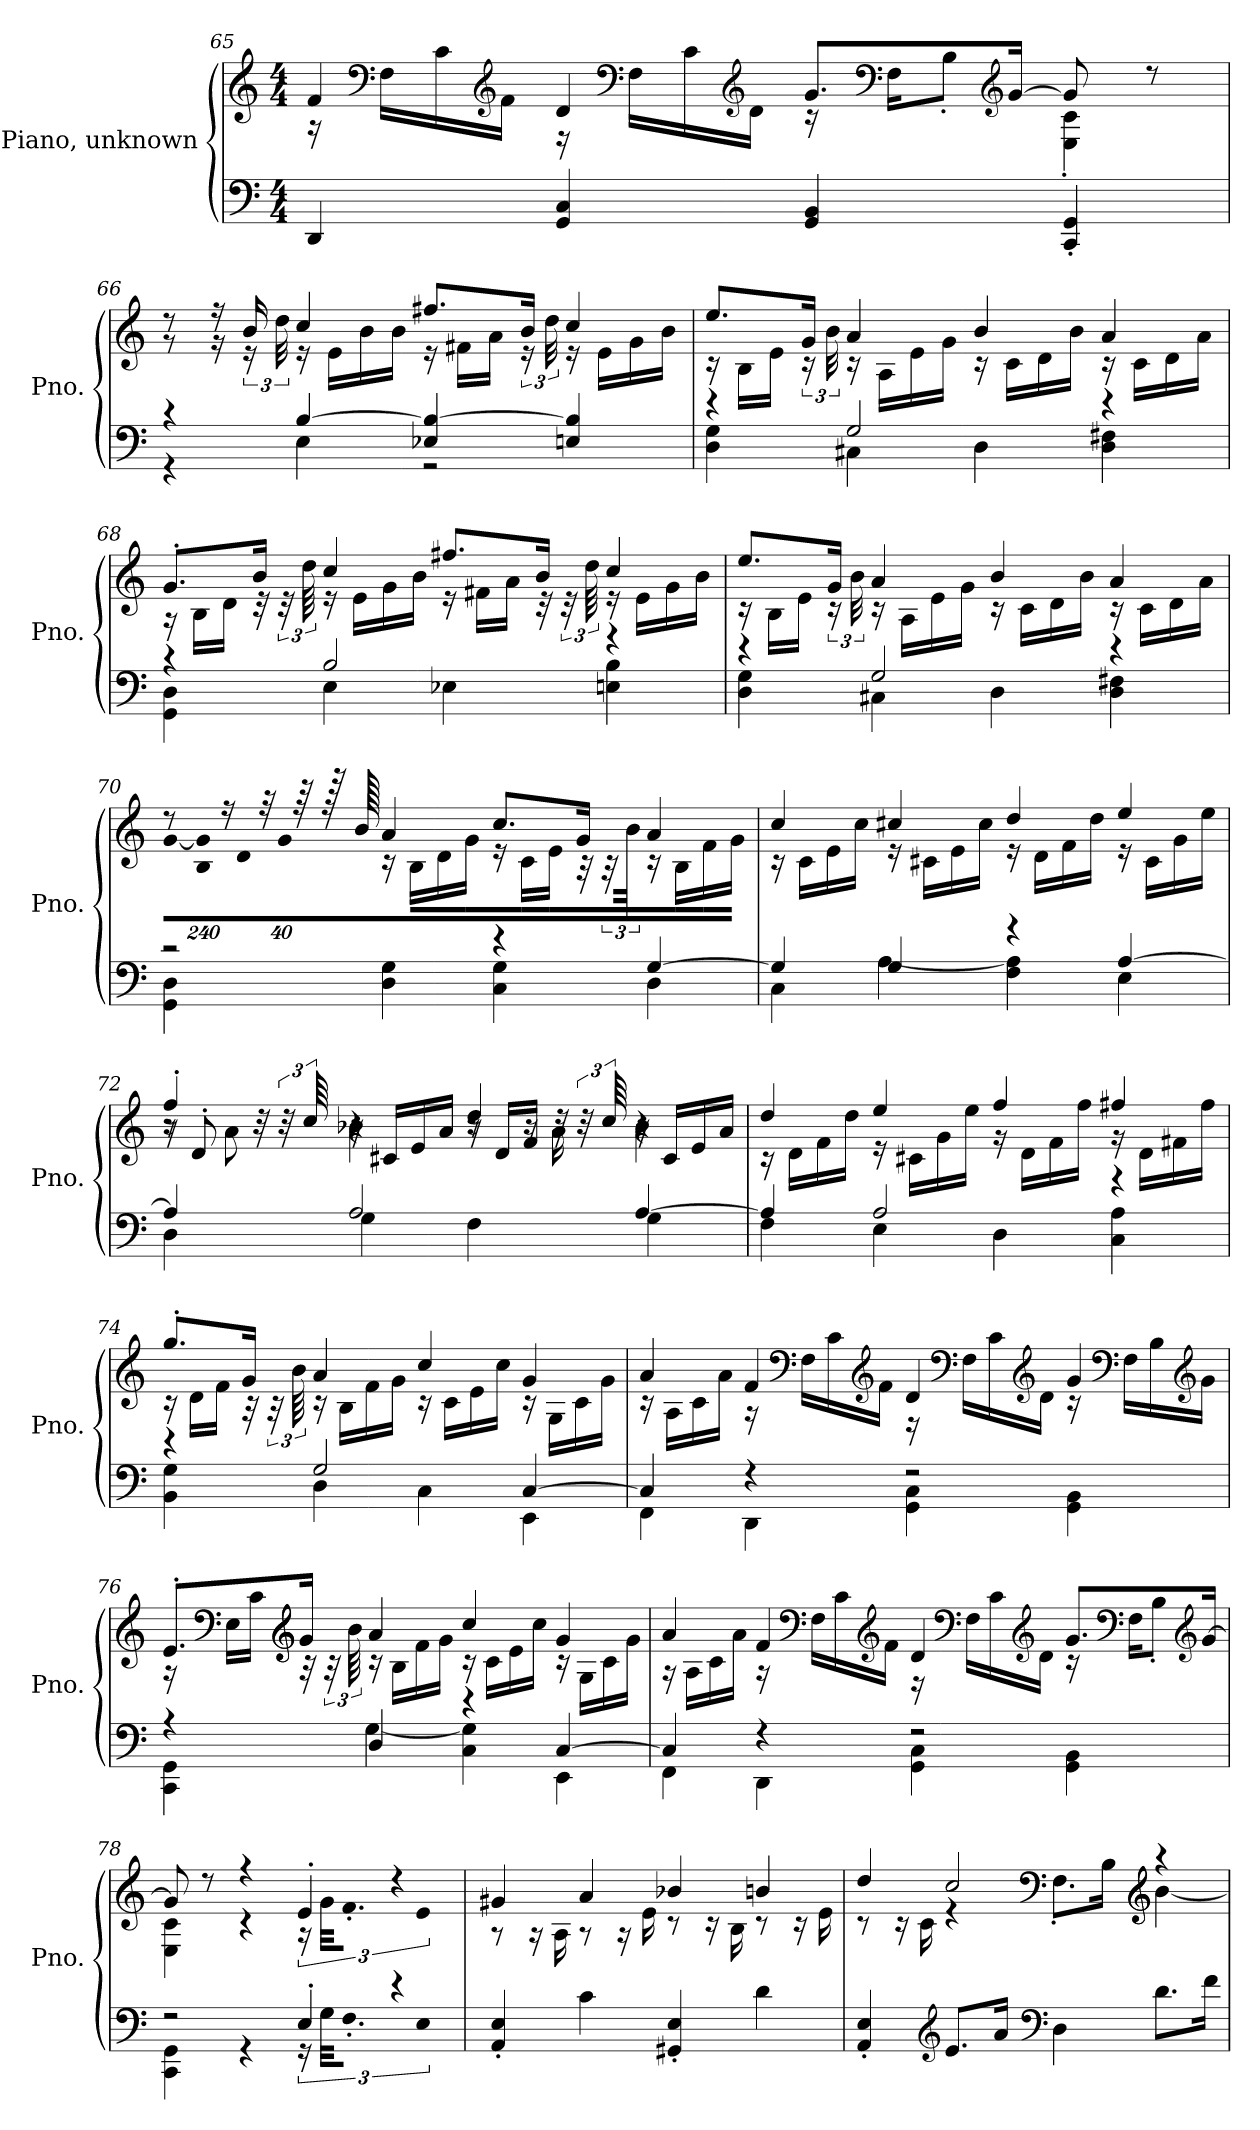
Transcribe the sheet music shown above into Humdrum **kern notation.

**kern	**kern
*part1	*part1
*staff2	*staff1
*I"Piano, unknown	*
*I'Pno.	*
*clefF4	*clefG2
*k[]	*k[]
*M4/4	*M4/4
=65	=65
*	*^
4DD/	4f/	16r
*	*clefF4	*
.	.	16F\LL
.	.	16c\
*	*clefG2	*
.	.	16f\JJ
4GG/ 4C/	4d/	16r
*	*clefF4	*
.	.	16F\LL
.	.	16c\
*	*clefG2	*
.	.	16d\JJ
4GG/ 4BB/	8.g/L	16r
*	*clefF4	*
.	.	16F\KL
.	.	8B'\J
*	*clefG2	*
.	[16g/Jk	.
4CC/' 4GG/'	8g/]	4E\' 4c\'
.	8r	.
!!LO:PB:g=z	!!
=66	=66	=66
*^	*	*
4r	4r	8r	8r
.	.	16r	16r
.	.	16b/	24r
.	.	.	48dd\
[4B/	4E\	4cc/	16r
.	.	.	16e\LL
.	.	.	16b\
.	.	.	16b\JJ
4E-X/ 4B/_	2r	8.ff#X/L	16r
.	.	.	16f#X\LL
.	.	.	16a\JJ
.	.	16b/Jk	24r
.	.	.	48dd\
4En/ 4B/]	.	4cc/	16r
.	.	.	16e\LL
.	.	.	16g\
.	.	.	16b\JJ
=67	=67	=67	=67
4r	4D\ 4G\	8.ee/L	16r
.	.	.	16B\LL
.	.	.	16e\JJ
.	.	16g/Jk	24r
.	.	.	48b\
2G/	4C#X\	4a/	16r
.	.	.	16A\LL
.	.	.	16e\
.	.	.	16g\JJ
.	4D\	4b/	16r
.	.	.	16c\LL
.	.	.	16d\
.	.	.	16b\JJ
4r	4D\ 4F#X\	4a/	16r
.	.	.	16c\LL
.	.	.	16d\
.	.	.	16a\JJ
!!LO:LB:g=z	!!
=68	=68	=68	=68
4r	4GG\ 4D\	8.g'/L	16r
.	.	.	16B\LL
.	.	.	16d\JJ
.	.	16b/Jk	32r
.	.	.	48r
.	.	.	96dd\
2B/	4E\	4cc/	16r
.	.	.	16e\LL
.	.	.	16g\
.	.	.	16b\JJ
.	4E-X\	8.ff#X/L	16r
.	.	.	16f#X\LL
.	.	.	16a\JJ
.	.	16b/Jk	32r
.	.	.	48r
.	.	.	96dd\
4r	4En\ 4B\	4cc/	16r
.	.	.	16e\LL
.	.	.	16g\
.	.	.	16b\JJ
=69	=69	=69	=69
4r	4D\ 4G\	8.ee/L	16r
.	.	.	16B\LL
.	.	.	16e\JJ
.	.	16g/Jk	24r
.	.	.	48b\
2G/	4C#X\	4a/	16r
.	.	.	16A\LL
.	.	.	16e\
.	.	.	16g\JJ
.	4D\	4b/	16r
.	.	.	16c\LL
.	.	.	16d\
.	.	.	16b\JJ
4r	4D\ 4F#X\	4a/	16r
.	.	.	16c\LL
.	.	.	16d\
.	.	.	16a\JJ
!!LO:LB:g=z	!!
=70	=70	=70	=70
*	*	*	*Xbrackettup
!	!	!	!LO:N:vis=16
2r	4GG\ 4D\	8r	[1920%137g\LL
!	!	!	!LO:N:vis=16
.	.	.	1920%137B\ 1920%137g\]
.	.	16r	.
!	!	!	!LO:N:vis=16
.	.	.	1920%137d\
.	.	32r	.
!	!	!	!LO:N:vis=32
.	.	.	640%23g\JJk
.	.	64r	.
.	.	128r	.
.	.	128b/	.
.	4D\ 4G\	4a/	16r
.	.	.	16B\LL
.	.	.	16d\
.	.	.	16g\JJ
4r	4C\ 4G\	8.cc/L	16r
.	.	.	16c\LL
.	.	.	16e\JJ
.	.	16g/Jk	32r
*	*	*	*brackettup
.	.	.	48r
.	.	.	96b\
[4G/	4D\	4a/	16r
.	.	.	16B\LL
.	.	.	16f\
.	.	.	16g\JJ
=71	=71	=71	=71
4G/]	4C\	4cc/	16r
.	.	.	16c\LL
.	.	.	16e\
.	.	.	16cc\JJ
4G/	[4A\	4cc#X/	16r
.	.	.	16c#X\LL
.	.	.	16e\
.	.	.	16cc#\JJ
4r	4F\ 4A\]	4dd/	16r
.	.	.	16d\LL
.	.	.	16f\
.	.	.	16dd\JJ
[4A/	4E\	4ee/	16r
.	.	.	16c#\LL
.	.	.	16g\
.	.	.	16ee\JJ
!!LO:LB:g=z
=72	=72	=72	=72
*	*	*	*^
4A/]	4D\	4ff'/	8r	16r
.	.	.	.	8d'/
.	.	.	8a\	.
.	.	.	.	32r
.	.	.	.	48r
.	.	.	.	96cc/
2A/	4G\	4r	4b-X\	16r
.	.	.	.	16c#X/LL
.	.	.	.	16e/
.	.	.	.	16a/JJ
.	4F\	4dd/	8r	16r
.	.	.	.	16d/LL
.	.	.	16r	16f/JJ
.	.	.	16a\	32r
.	.	.	.	48r
.	.	.	.	96cc/
[4A/	4G\	4r	4b-\	16r
.	.	.	.	16c#/LL
.	.	.	.	16e/
.	.	.	.	16a/JJ
*	*	*	*v	*v
=73	=73	=73	=73
4A/]	4F\	4dd/	16r
.	.	.	16d\LL
.	.	.	16f\
.	.	.	16dd\JJ
2A/	4E\	4ee/	16r
.	.	.	16c#X\LL
.	.	.	16g\
.	.	.	16ee\JJ
.	4D\	4ff/	16r
.	.	.	16d\LL
.	.	.	16f\
.	.	.	16ff\JJ
4r	4C\ 4A\	4ff#X/	16r
.	.	.	16d\LL
.	.	.	16f#X\
.	.	.	16ff#\JJ
!!LO:LB:g=z	!!
=74	=74	=74	=74
4r	4BB\ 4G\	8.gg'/L	16r
.	.	.	16d\LL
.	.	.	16f\JJ
.	.	16g/Jk	32r
.	.	.	48r
.	.	.	96b\
2G/	4D\	4a/	16r
.	.	.	16B\LL
.	.	.	16f\
.	.	.	16g\JJ
.	4C\	4cc/	16r
.	.	.	16c\LL
.	.	.	16e\
.	.	.	16cc\JJ
[4C/	4EE\	4g/	16r
.	.	.	16G\LL
.	.	.	16c\
.	.	.	16g\JJ
=75	=75	=75	=75
4C/]	4FF\	4a/	16r
.	.	.	16A\LL
.	.	.	16c\
.	.	.	16a\JJ
4r	4DD\	4f/	16r
*	*	*clefF4	*
.	.	.	16F\LL
.	.	.	16c\
*	*	*clefG2	*
.	.	.	16f\JJ
2r	4GG\ 4C\	4d/	16r
*	*	*clefF4	*
.	.	.	16F\LL
.	.	.	16c\
*	*	*clefG2	*
.	.	.	16d\JJ
.	4GG\ 4BB\	4g/	16r
*	*	*clefF4	*
.	.	.	16F\LL
.	.	.	16B\
*	*	*clefG2	*
.	.	.	16g\JJ
!!LO:LB:g=z	!!
=76	=76	=76	=76
4r	4CC\ 4GG\	8.e'/L	16r
*	*	*clefF4	*
.	.	.	16E\LL
.	.	.	16c\JJ
*	*	*clefG2	*
.	.	16g/Jk	32r
.	.	.	48r
.	.	.	96b\
4D/	[4G\	4a/	16r
.	.	.	16B\LL
.	.	.	16f\
.	.	.	16g\JJ
4r	4C\ 4G\]	4cc/	16r
.	.	.	16c\LL
.	.	.	16e\
.	.	.	16cc\JJ
[4C/	4EE\	4g/	16r
.	.	.	16G\LL
.	.	.	16c\
.	.	.	16g\JJ
!!LO:PB:g=z	!!
=77	=77	=77	=77
4C/]	4FF\	4a/	16r
.	.	.	16A\LL
.	.	.	16c\
.	.	.	16a\JJ
4r	4DD\	4f/	16r
*	*	*clefF4	*
.	.	.	16F\LL
.	.	.	16c\
*	*	*clefG2	*
.	.	.	16f\JJ
2r	4GG\ 4C\	4d/	16r
*	*	*clefF4	*
.	.	.	16F\LL
.	.	.	16c\
*	*	*clefG2	*
.	.	.	16d\JJ
.	4GG\ 4BB\	8.g/L	16r
*	*	*clefF4	*
.	.	.	16F\KL
.	.	.	8B'\J
*	*	*clefG2	*
.	.	[16g/Jk	.
=78	=78	=78	=78
2r	4CC\ 4GG\	8g/]	4E\ 4c\
.	.	8r	.
.	4r	4r	4r
4E'/	24r	4e'/	24r
.	48G\KKL	.	48g\KKL
.	8.F'\J	.	8.f'\J
4r	4E\	4r	4e\
*v	*v	*	*
!!LO:LB:g=z	!!
=79	=79	=79
4AA/' 4E/'	4g#X/	8r
.	.	16r
.	.	16A\
4c\	4a/	8r
.	.	16r
.	.	16e\
4GG#X/' 4E/'	4b-X/	8r
.	.	16r
.	.	16B\
4d\	4bn/	8r
.	.	16r
.	.	16e\
=80	=80	=80
4AA/' 4E/'	4dd/	8r
.	.	16r
.	.	16c\
*clefG2	*	*
8.e/L	2cc/	4r
16a/Jk	.	.
*clefF4	*clefF4	*
4D\	.	8.F'\L
.	.	16B\Jk
*	*clefG2	*
8.d\L	4r	[4b\
16f\Jk	.	.
*	*v	*v
=	=
*-	*-
